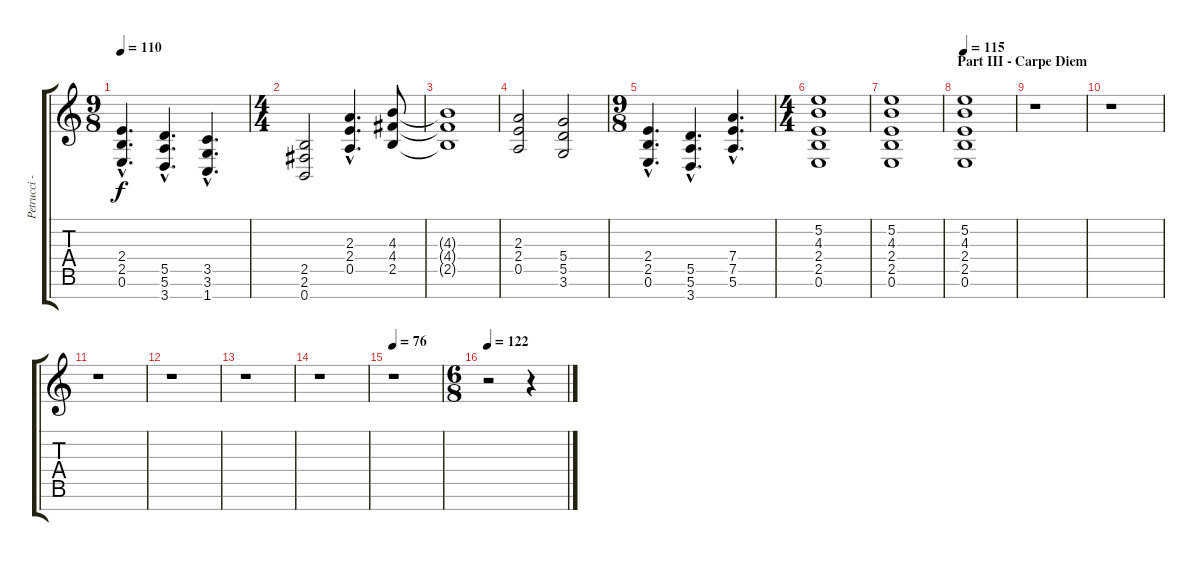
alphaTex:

\track ("Petrucci - Distortion 7st." "Petrucci -") {instrument overdrivenguitar}
\staff {score tabs}
\tuning (E4 B3 G3 D3 A2 E2 B1) {hide}
\ts (9 8)
\tempo 110
\clef g2
\ks c
(2.4{hac} 2.5{hac} 0.6{hac}).4{d dy f} (5.5{hac} 5.6{hac} 3.7{hac}).4{d} (3.5{hac} 3.6{hac} 1.7{hac}).4{d} |
\ts (4 4)
(2.5 2.6 0.7).2 (2.3{hac} 2.4{hac} 0.5{hac}).4{d} (4.3 4.4 2.5).8 |
(4.3{t} 4.4{t} 2.5{t}).1 |
(2.3 2.4 0.5).2 (5.4 5.5 3.6).2 |
\ts (9 8)
(2.4{hac} 2.5{hac} 0.6{hac}).4{d} (5.5{hac} 5.6{hac} 3.7{hac}).4{d} (7.4{hac} 7.5{hac} 5.6{hac}).4{d} |
\ts (4 4)
(5.2 4.3 2.4 2.5 0.6).1 |
(5.2 4.3 2.4 2.5 0.6).1 |
\section ("" "Part III - Carpe Diem")
\tempo 115
(5.2 4.3 2.4 2.5 0.6).1 |
r.1 |
r.1 |
r.1 |
r.1 |
r.1 |
r.1 |
\tempo 76
r.1 |
\ts (6 8)
\tempo 122
r.2 r.4
